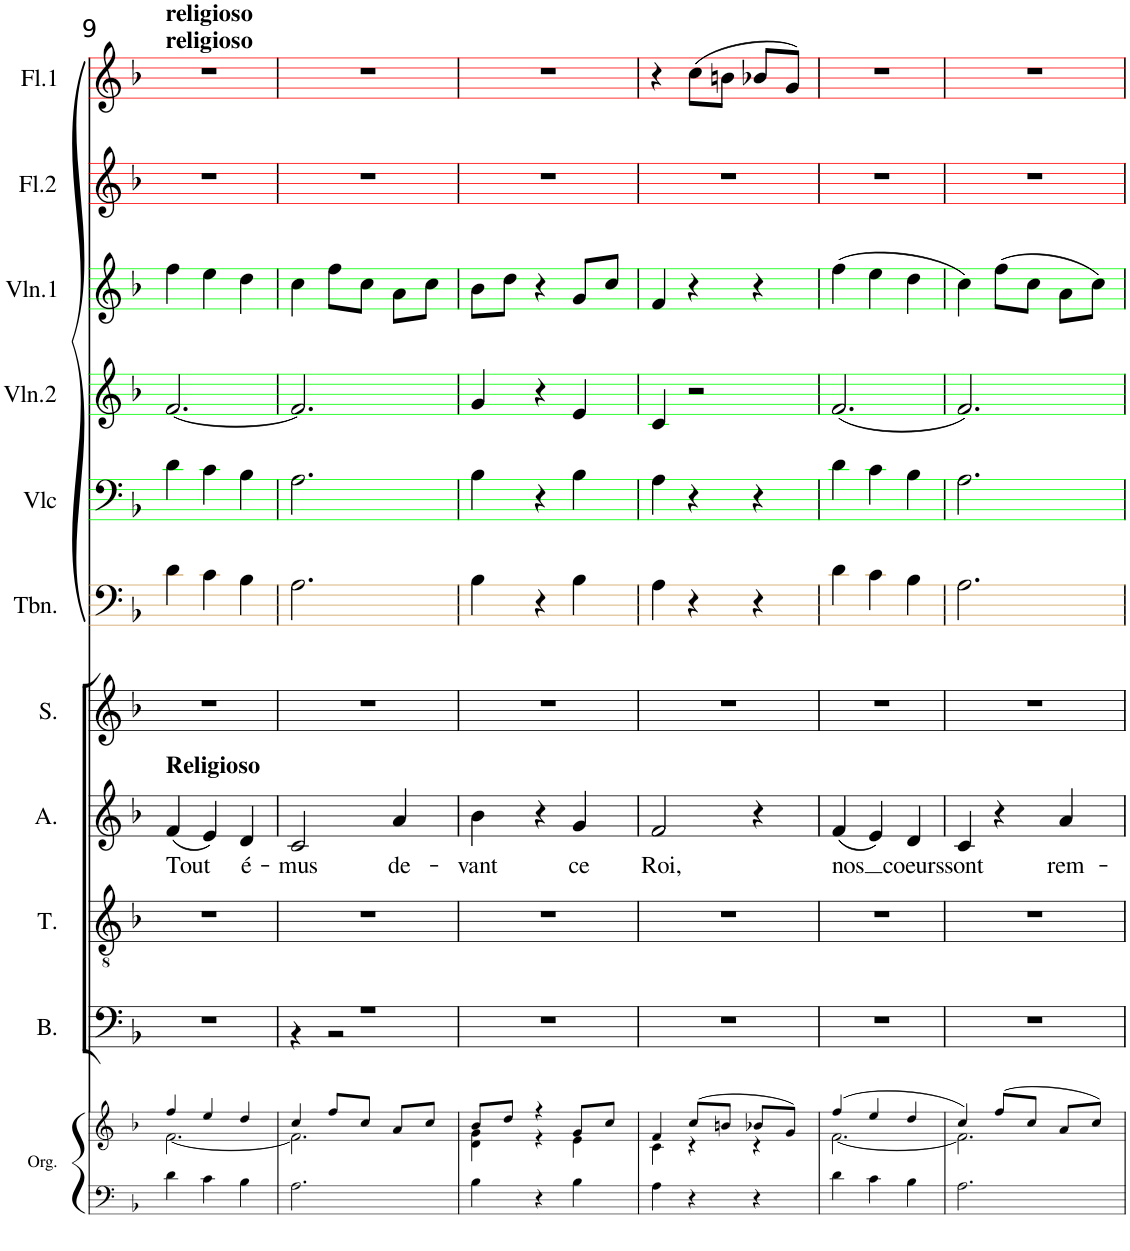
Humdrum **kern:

**kern	**kern	**kern	**kern	**kern	**text	**kern	**kern	**kern	**kern	**kern	**kern	**kern
*part11	*part11	*part10	*part9	*part8	*part8	*part7	*part6	*part5	*part4	*part3	*part2	*part1
*staff12	*staff11	*staff10	*staff9	*staff8	*staff8	*staff7	*staff6	*staff5	*staff4	*staff3	*staff2	*staff1
*I"Orgue	*	*I"Bass	*I"Ténor	*I"Alto	*	*I"Soprano	*I"Trombone	*I"Violoncelle	*I"Violon 2	*I"Violon 1	*I"Flûte 2	*I"Flûte 1
*I'Org.	*	*I'B.	*I'T.	*I'A.	*	*I'S.	*I'Tbn.	*I'Vlc	*I'Vln.2	*I'Vln.1	*I'Fl.2	*I'Fl.1
!!LO:PB:g=z
*clefF4	*clefG2	*clefF4	*clefGv2	*clefG2	*	*clefG2	*clefF4	*clefF4	*clefG2	*clefG2	*clefG2	*clefG2
*k[b-]	*k[b-]	*k[b-]	*k[b-]	*k[b-]	*	*k[b-]	*k[b-]	*k[b-]	*k[b-]	*k[b-]	*k[b-]	*k[b-]
*M3/4	*M3/4	*M3/4	*M3/4	*M3/4	*	*M3/4	*M3/4	*M3/4	*M3/4	*M3/4	*M3/4	*M3/4
=9	=9	=9	=9	=9	=9	=9	=9	=9	=9	=9	=9	=9
*	*^	*	*	*	*	*	*	*	*	*	*	*
!	!	!	!	!	!	!	!	!	!	!	!	!	!LO:TX:a:B:t=religioso
!	!	!	!	!	!	!	!	!	!	!	!	!	!LO:TX:a:B:t=religioso
!	!	!	!	!	!LO:TX:a:B:t=Religioso	!	!	!	!	!	!	!	!
!	!	!	!	!	!	!LO:LY:b	!	!	!	!	!	!	!
4d\	4ff/	[2.f\	2.r	2.r	(4f/	Tout	2.r	4d\	4d\	[2.f/	4ff\	2.r	2.r
4c\	4ee/	.	.	.	4e/)	.	.	4c\	4c\	.	4ee\	.	.
!	!	!	!	!	!	!LO:LY:b	!	!	!	!	!	!	!
4B-\	4dd/	.	.	.	4d/	é-	.	4B-\	4B-\	.	4dd\	.	.
=10	=10	=10	=10	=10	=10	=10	=10	=10	=10	=10	=10	=10	=10
*	*	*	*^	*	*	*	*	*	*	*	*	*	*
!	!	!	!	!	!	!	!LO:LY:b	!	!	!	!	!	!	!
2.A\	4cc/	2.f\]	2.r	4r	2.r	2c/	-mus	2.r	2.A\	2.A\	2.f/]	4cc\	2.r	2.r
.	8ff/L	.	.	2r	.	.	.	.	.	.	.	8ff\L	.	.
.	8cc/J	.	.	.	.	.	.	.	.	.	.	8cc\J	.	.
!	!	!	!	!	!	!	!LO:LY:b	!	!	!	!	!	!	!
.	8a/L	.	.	.	.	4a/	de-	.	.	.	.	8a\L	.	.
.	8cc/J	.	.	.	.	.	.	.	.	.	.	8cc\J	.	.
*	*	*	*v	*v	*	*	*	*	*	*	*	*	*	*
=11	=11	=11	=11	=11	=11	=11	=11	=11	=11	=11	=11	=11	=11
!	!	!	!	!	!	!LO:LY:b	!	!	!	!	!	!	!
4B-\	8b-/L	4d\ 4g\	2.r	2.r	4b-\	-vant	2.r	4B-\	4B-\	4g/	8b-\L	2.r	2.r
.	8dd/J	.	.	.	.	.	.	.	.	.	8dd\J	.	.
4r	4r	4r	.	.	4r	.	.	4r	4r	4r	4r	.	.
!	!	!	!	!	!	!LO:LY:b	!	!	!	!	!	!	!
4B-\	8g/L	4e\	.	.	4g/	ce	.	4B-\	4B-\	4e/	8g/L	.	.
.	8cc/J	.	.	.	.	.	.	.	.	.	8cc/J	.	.
=12	=12	=12	=12	=12	=12	=12	=12	=12	=12	=12	=12	=12	=12
!	!	!	!	!	!	!LO:LY:b	!	!	!	!	!	!	!
4A\	4f/	4c\	2.r	2.r	2f/	Roi,	2.r	4A\	4A\	4c/	4f/	2.r	4r
4r	(8cc/L	4r	.	.	.	.	.	4r	4r	2r	4r	.	(8cc\L
.	8bn/J	.	.	.	.	.	.	.	.	.	.	.	8bn\J
4r	8b-X/L	4r	.	.	4r	.	.	4r	4r	.	4r	.	8b-X/L
.	8g/J)	.	.	.	.	.	.	.	.	.	.	.	8g/J)
=13	=13	=13	=13	=13	=13	=13	=13	=13	=13	=13	=13	=13	=13
!	!	!	!	!	!	!LO:LY:b	!	!	!	!	!	!	!
4d\	(4ff/	[2.f\	2.r	2.r	(4f/	nos	2.r	4d\	4d\	(2.f/	(4ff\	2.r	2.r
4c\	4ee/	.	.	.	4e/)	.	.	4c\	4c\	.	4ee\	.	.
!	!	!	!	!	!	!LO:LY:b	!	!	!	!	!	!	!
4B-\	4dd/	.	.	.	4d/	coeurs	.	4B-\	4B-\	.	4dd\	.	.
=14	=14	=14	=14	=14	=14	=14	=14	=14	=14	=14	=14	=14	=14
!	!	!	!	!	!	!LO:LY:b	!	!	!	!	!	!	!
2.A\	4cc/)	2.f\]	2.r	2.r	4c/	sont	2.r	2.A\	2.A\	2.f/)	4cc\)	2.r	2.r
.	(8ff/L	.	.	.	4r	.	.	.	.	.	(8ff\L	.	.
.	8cc/J	.	.	.	.	.	.	.	.	.	8cc\J	.	.
!	!	!	!	!	!	!LO:LY:b	!	!	!	!	!	!	!
.	8a/L	.	.	.	4a/	rem-	.	.	.	.	8a\L	.	.
.	8cc/J)	.	.	.	.	.	.	.	.	.	8cc\J)	.	.
*	*v	*v	*	*	*	*	*	*	*	*	*	*	*
=	=	=	=	=	=	=	=	=	=	=	=	=
*-	*-	*-	*-	*-	*-	*-	*-	*-	*-	*-	*-	*-
